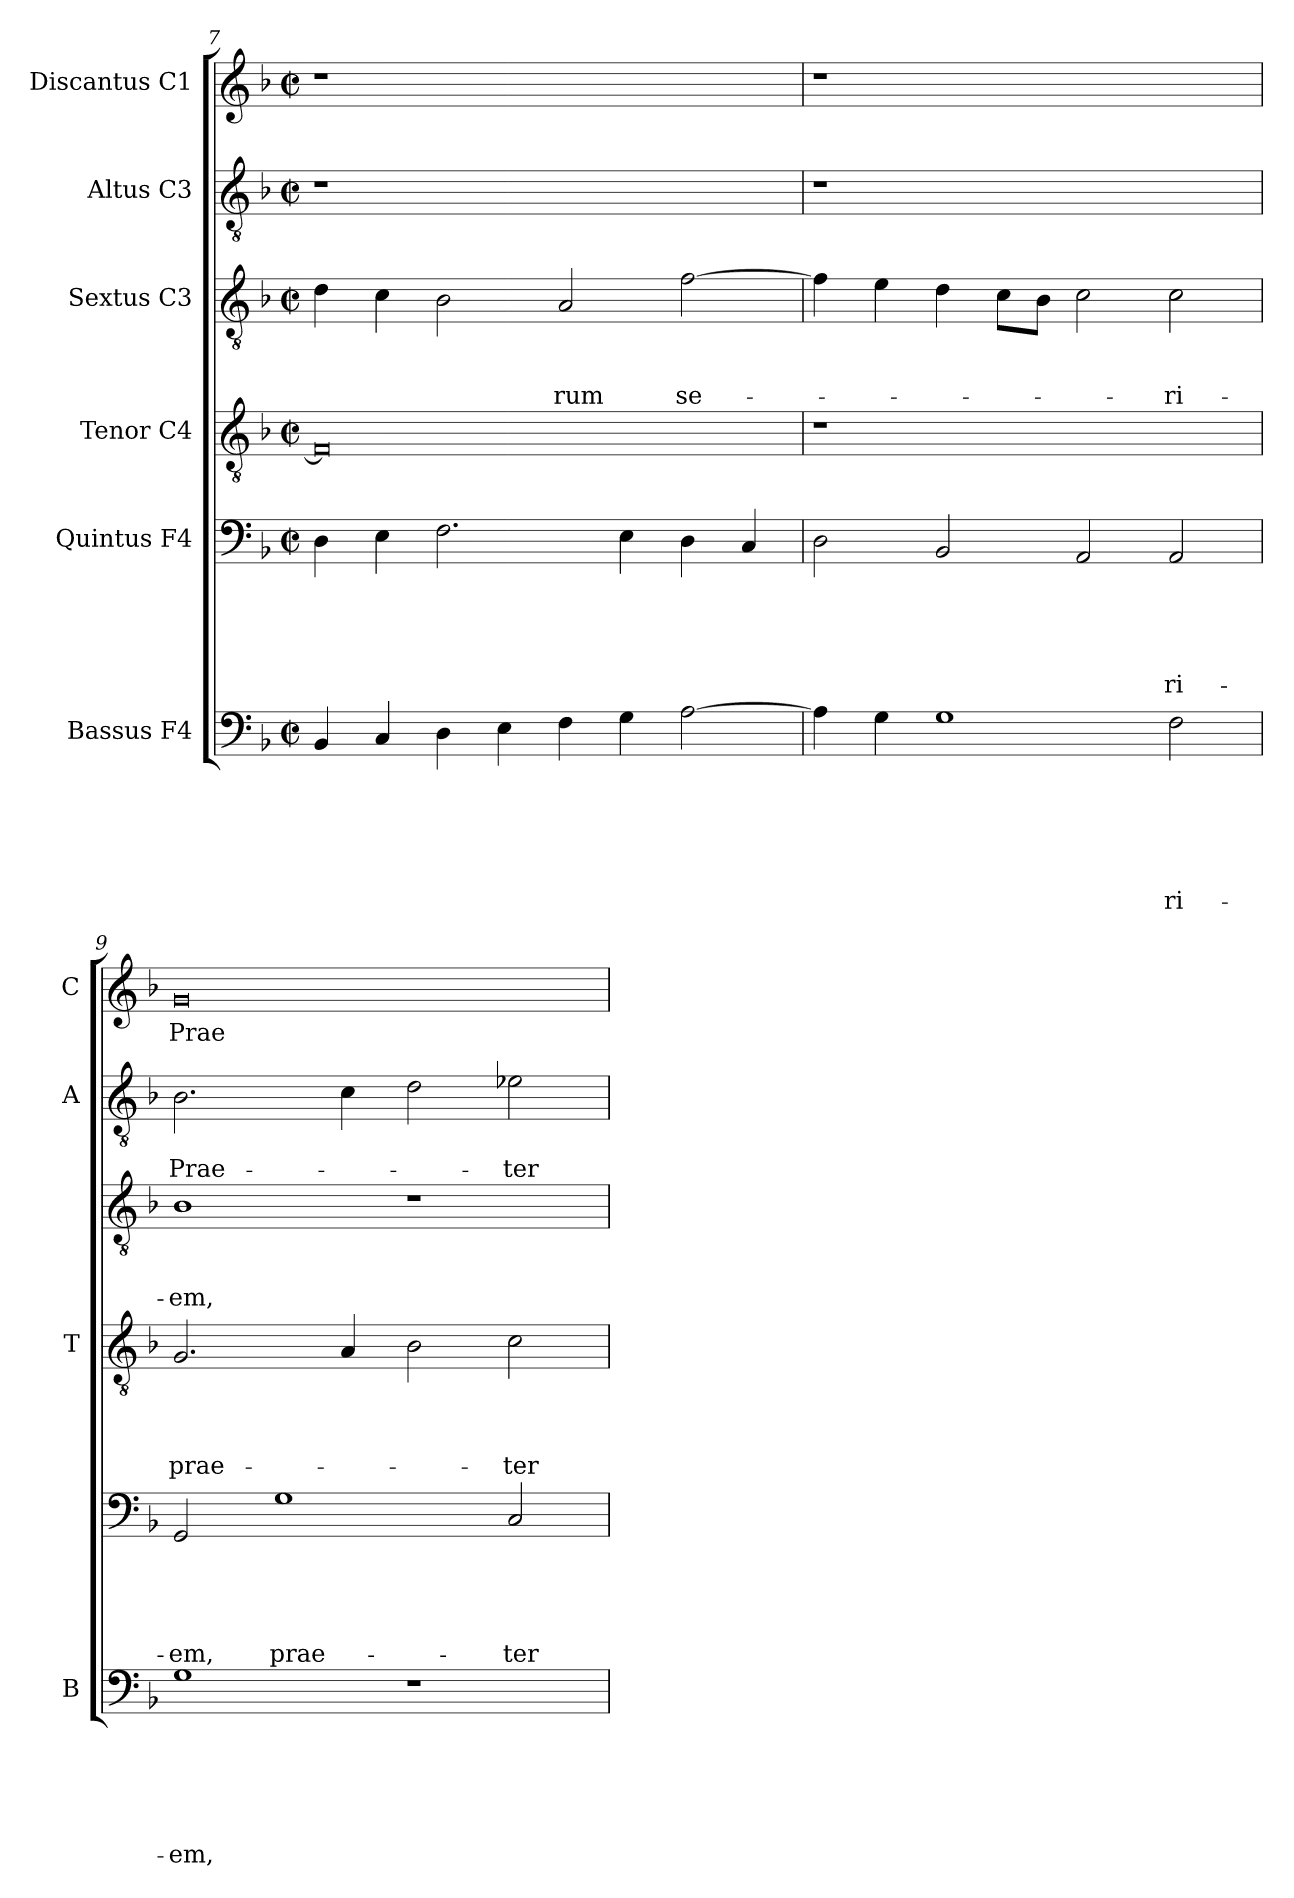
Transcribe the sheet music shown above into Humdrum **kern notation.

**kern	**text	**text	**text	**text	**text	**text	**kern	**text	**text	**text	**text	**text	**kern	**text	**text	**text	**text	**kern	**text	**text	**text	**kern	**text	**text	**kern	**text
*part6	*part6	*part6	*part6	*part6	*part6	*part6	*part5	*part5	*part5	*part5	*part5	*part5	*part4	*part4	*part4	*part4	*part4	*part3	*part3	*part3	*part3	*part2	*part2	*part2	*part1	*part1
*staff6	*staff6	*staff6	*staff6	*staff6	*staff6	*staff6	*staff5	*staff5	*staff5	*staff5	*staff5	*staff5	*staff4	*staff4	*staff4	*staff4	*staff4	*staff3	*staff3	*staff3	*staff3	*staff2	*staff2	*staff2	*staff1	*staff1
*I"Bassus F4	*	*	*	*	*	*	*I"Quintus F4	*	*	*	*	*	*I"Tenor C4	*	*	*	*	*I"Sextus C3	*	*	*	*I"Altus C3	*	*	*I"Discantus C1	*
*I'B	*	*	*	*	*	*	*	*	*	*	*	*	*I'T	*	*	*	*	*	*	*	*	*I'A	*	*	*I'C	*
!!LO:LB:g=z
*clefF4	*	*	*	*	*	*	*clefF4	*	*	*	*	*	*clefGv2	*	*	*	*	*clefGv2	*	*	*	*clefGv2	*	*	*clefG2	*
*k[b-]	*	*	*	*	*	*	*k[b-]	*	*	*	*	*	*k[b-]	*	*	*	*	*k[b-]	*	*	*	*k[b-]	*	*	*k[b-]	*
*F:	*	*	*	*	*	*	*F:	*	*	*	*	*	*F:	*	*	*	*	*F:	*	*	*	*F:	*	*	*F:	*
*M2/2	*	*	*	*	*	*	*M2/2	*	*	*	*	*	*M2/2	*	*	*	*	*M2/2	*	*	*	*M2/2	*	*	*M2/2	*
*met(c|)	*	*	*	*	*	*	*met(c|)	*	*	*	*	*	*met(c|)	*	*	*	*	*met(c|)	*	*	*	*met(c|)	*	*	*met(c|)	*
=7	=7	=7	=7	=7	=7	=7	=7	=7	=7	=7	=7	=7	=7	=7	=7	=7	=7	=7	=7	=7	=7	=7	=7	=7	=7	=7
4BB-/	.	.	.	.	.	.	4D\	.	.	.	.	.	0F]	.	.	.	.	4d\	.	.	.	1r	.	.	1r	.
4C/	.	.	.	.	.	.	4E\	.	.	.	.	.	.	.	.	.	.	4c\	.	.	.	.	.	.	.	.
4D\	.	.	.	.	.	.	2.F\	.	.	.	.	.	.	.	.	.	.	2B-\	.	.	.	.	.	.	.	.
4E\	.	.	.	.	.	.	.	.	.	.	.	.	.	.	.	.	.	.	.	.	.	.	.	.	.	.
!	!	!	!	!	!	!	!	!	!	!	!	!	!	!	!	!	!	!	!	!	!LO:LY:b	!	!	!	!	!
4F\	.	.	.	.	.	.	.	.	.	.	.	.	.	.	.	.	.	2A/	.	.	-rum	1ryy	.	.	1ryy	.
4G\	.	.	.	.	.	.	4E\	.	.	.	.	.	.	.	.	.	.	.	.	.	.	.	.	.	.	.
!	!	!	!	!	!	!	!	!	!	!	!	!	!	!	!	!	!	!	!	!	!LO:LY:b	!	!	!	!	!
[2A\	.	.	.	.	.	.	4D\	.	.	.	.	.	.	.	.	.	.	[2f\	.	.	se-	.	.	.	.	.
.	.	.	.	.	.	.	4C/	.	.	.	.	.	.	.	.	.	.	.	.	.	.	.	.	.	.	.
=8	=8	=8	=8	=8	=8	=8	=8	=8	=8	=8	=8	=8	=8	=8	=8	=8	=8	=8	=8	=8	=8	=8	=8	=8	=8	=8
4A\]	.	.	.	.	.	.	2D\	.	.	.	.	.	1r	.	.	.	.	4f\]	.	.	.	1r	.	.	1r	.
4G\	.	.	.	.	.	.	.	.	.	.	.	.	.	.	.	.	.	4e\	.	.	.	.	.	.	.	.
1G	.	.	.	.	.	.	2BB-/	.	.	.	.	.	.	.	.	.	.	4d\	.	.	.	.	.	.	.	.
.	.	.	.	.	.	.	.	.	.	.	.	.	.	.	.	.	.	8c\L	.	.	.	.	.	.	.	.
.	.	.	.	.	.	.	.	.	.	.	.	.	.	.	.	.	.	8B-\J	.	.	.	.	.	.	.	.
.	.	.	.	.	.	.	2AA/	.	.	.	.	.	1ryy	.	.	.	.	2c\	.	.	.	1ryy	.	.	1ryy	.
!	!	!	!	!	!	!LO:LY:b	!	!	!	!	!	!LO:LY:b	!	!	!	!	!	!	!	!	!LO:LY:b	!	!	!	!	!
2F\	.	.	.	.	.	-ri-	2AA/	.	.	.	.	-ri-	.	.	.	.	.	2c\	.	.	-ri-	.	.	.	.	.
=9	=9	=9	=9	=9	=9	=9	=9	=9	=9	=9	=9	=9	=9	=9	=9	=9	=9	=9	=9	=9	=9	=9	=9	=9	=9	=9
!	!	!	!	!	!	!LO:LY:b	!	!	!	!	!	!LO:LY:b	!	!	!	!	!LO:LY:b	!	!	!	!LO:LY:b	!	!	!LO:LY:b	!	!LO:LY:b
1G	.	.	.	.	.	-em,	2GG/	.	.	.	.	-em,	2.G/	.	.	.	prae-	1B-	.	.	-em,	2.B-\	.	Prae-	0g	Prae-
!	!	!	!	!	!	!	!	!	!	!	!	!LO:LY:b	!	!	!	!	!	!	!	!	!	!	!	!	!	!
.	.	.	.	.	.	.	1G	.	.	.	.	prae-	.	.	.	.	.	.	.	.	.	.	.	.	.	.
.	.	.	.	.	.	.	.	.	.	.	.	.	4A/	.	.	.	.	.	.	.	.	4c\	.	.	.	.
1r	.	.	.	.	.	.	.	.	.	.	.	.	2B-\	.	.	.	.	1r	.	.	.	2d\	.	.	.	.
!	!	!	!	!	!	!	!	!	!	!	!	!LO:LY:b	!	!	!	!	!LO:LY:b	!	!	!	!	!	!	!LO:LY:b	!	!
.	.	.	.	.	.	.	2C/	.	.	.	.	-ter	2c\	.	.	.	-ter	.	.	.	.	2e-X\	.	-ter	.	.
=	=	=	=	=	=	=	=	=	=	=	=	=	=	=	=	=	=	=	=	=	=	=	=	=	=	=
*-	*-	*-	*-	*-	*-	*-	*-	*-	*-	*-	*-	*-	*-	*-	*-	*-	*-	*-	*-	*-	*-	*-	*-	*-	*-	*-
